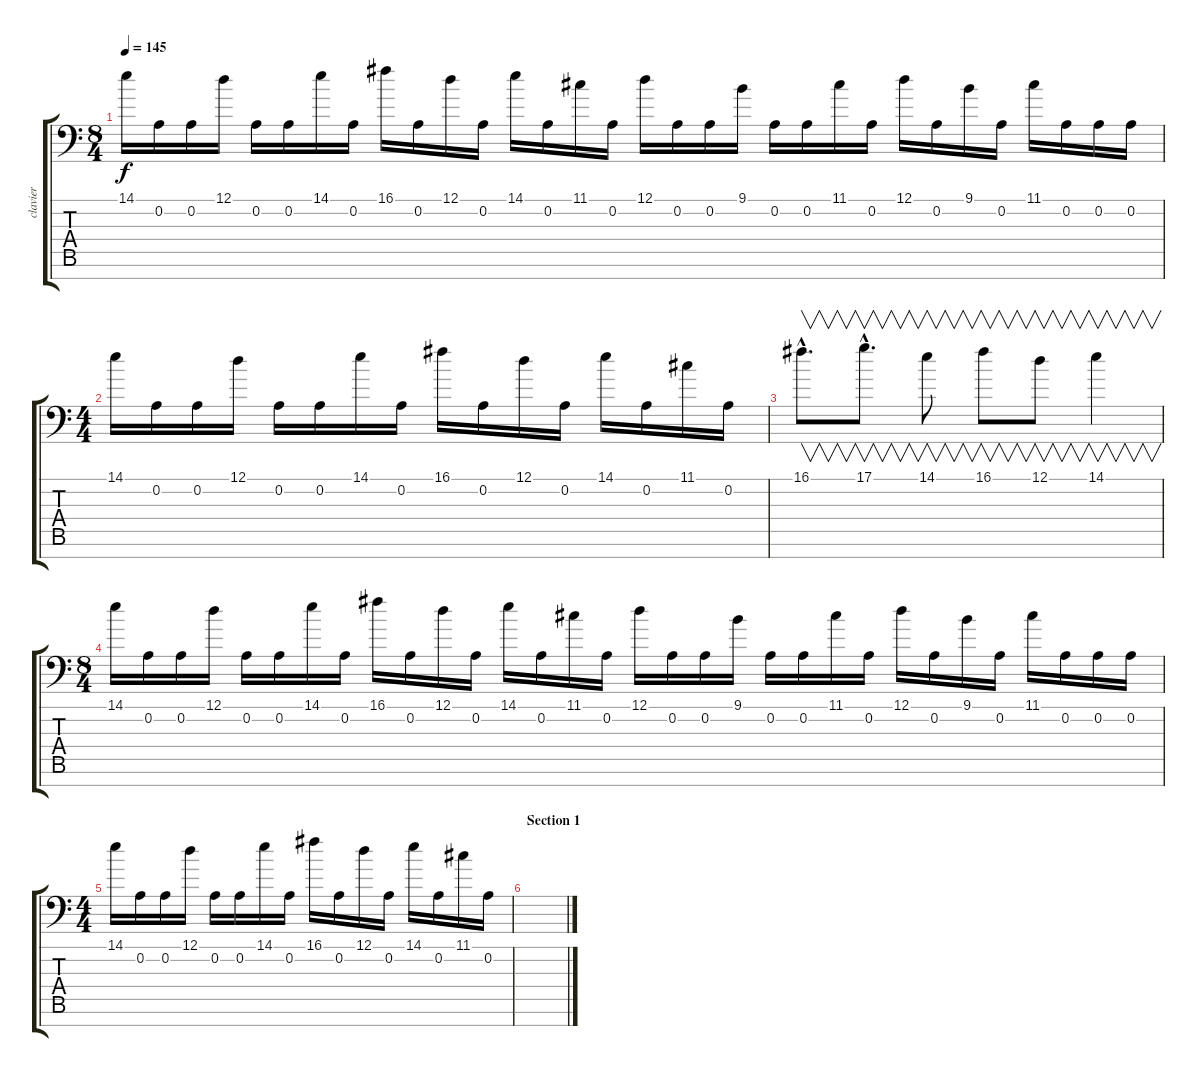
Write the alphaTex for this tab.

\track ("clavier " "clavier ") {instrument drawbarorgan}
\staff {score tabs}
\tuning (D4 A3 F3 C3 G2 D2 A1) {hide}
\ts (8 4)
\tempo 145
\clef f4
\ks c
14.1.16{dy f volume 13 instrument lead8bassandlead} 0.2.16 0.2.16 12.1.16 0.2.16 0.2.16 14.1.16 0.2.16 16.1.16 0.2.16 12.1.16 0.2.16 14.1.16 0.2.16 11.1.16 0.2.16 12.1.16 0.2.16 0.2.16 9.1.16 0.2.16 0.2.16 11.1.16 0.2.16 12.1.16 0.2.16 9.1.16 0.2.16 11.1.16 0.2.16 0.2.16 0.2.16 |
\ts (4 4)
14.1.16 0.2.16 0.2.16 12.1.16 0.2.16 0.2.16 14.1.16 0.2.16 16.1.16 0.2.16 12.1.16 0.2.16 14.1.16 0.2.16 11.1.16 0.2.16 |
16.1{hac}.8{v d instrument lead1square} 17.1{hac}.8{v d} 14.1.8{v} 16.1.8{v} 12.1.8{v} 14.1.4{v} |
\ts (8 4)
14.1.16{volume 13 instrument lead8bassandlead} 0.2.16 0.2.16 12.1.16 0.2.16 0.2.16 14.1.16 0.2.16 16.1.16 0.2.16 12.1.16 0.2.16 14.1.16 0.2.16 11.1.16 0.2.16 12.1.16 0.2.16 0.2.16 9.1.16 0.2.16 0.2.16 11.1.16 0.2.16 12.1.16 0.2.16 9.1.16 0.2.16 11.1.16 0.2.16 0.2.16 0.2.16 |
\ts (4 4)
14.1.16 0.2.16 0.2.16 12.1.16 0.2.16 0.2.16 14.1.16 0.2.16 16.1.16 0.2.16 12.1.16 0.2.16 14.1.16 0.2.16 11.1.16 0.2.16 |
\section ("" "Section 1")
